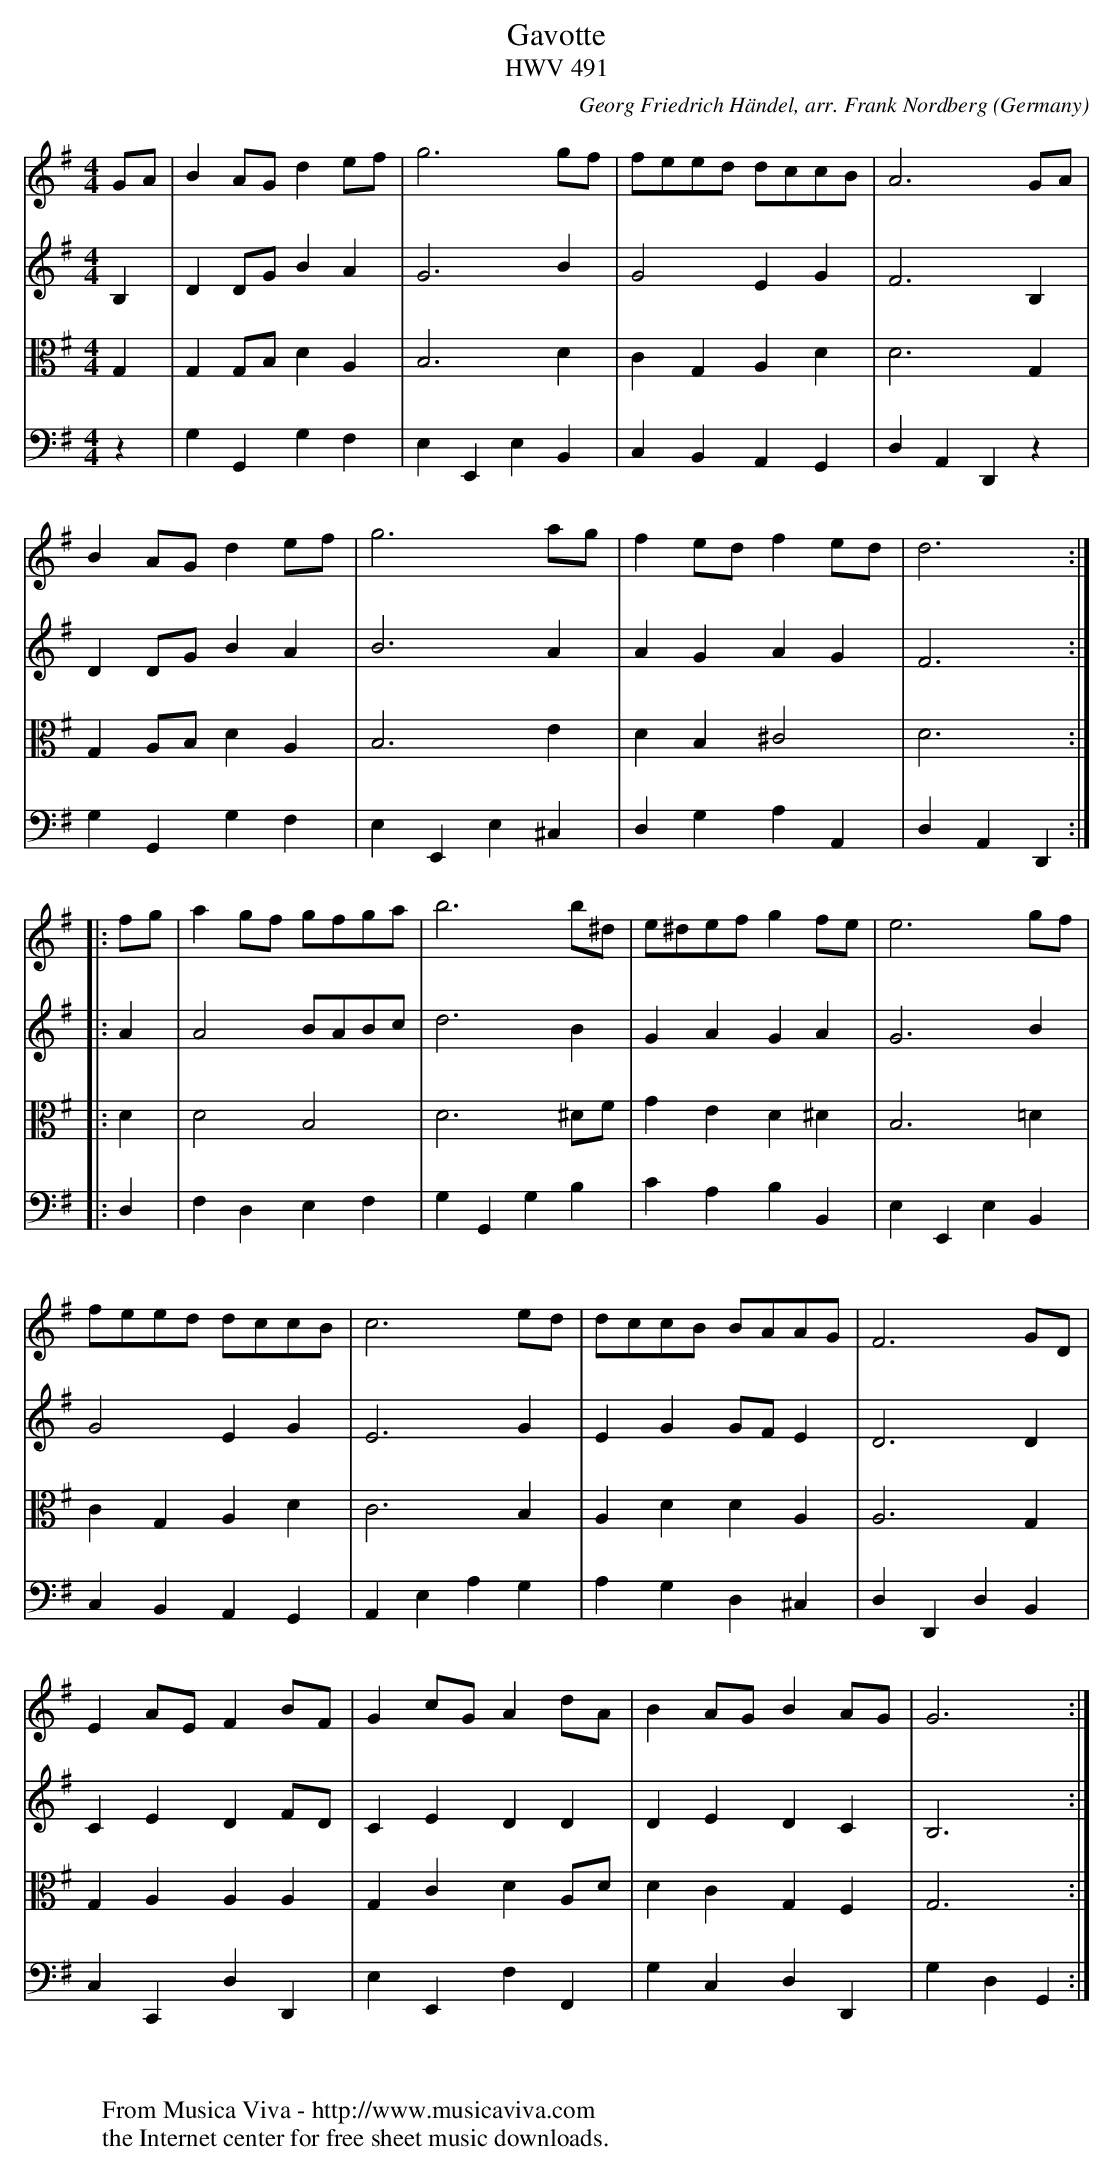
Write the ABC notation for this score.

X:1
T:Gavotte
T:HWV 491
C:Georg Friedrich H\"andel, arr. Frank Nordberg
O:Germany
V:1 Program 1 110 %Fiddle
V:2 Program 1 40 %Violin
V:3 Program 1 41 alto %Viola
V:4 Program 4 42 bass %Cello
M:4/4
K:G
V:1
GA|B2AG d2ef|g6gf|feed dccB|A6GA|
V:2
B,2|D2DG B2A2|G6B2|G4E2G2|F6B,2|
V:3
G,2|G,2G,B, D2A,2|B,6D2|C2G,2A,2D2|D6G,2|
V:4
z2|G,2G,,2 G,2F,2|E,2E,,2E,2B,,2|C,2B,,2A,,2G,,2|D,2A,,2D,,2z2|
V:1
B2AGd2ef|g6ag|f2edf2ed|d6:|
V:2
D2DGB2A2|B6A2|A2G2A2G2|F6:|
V:3
G,2A,B,D2A,2|B,6E2|D2B,2^C4|D6:|
V:4
G,2G,,2G,2F,2|E,2E,,2E,2^C,2|D,2G,2A,2A,,2|D,2A,,2D,,2:|
V:1
|:fg|a2gf gfga|b6b^d|e^defg2fe|e6gf|
V:2
|:A2|A4BABc|d6B2|G2A2G2A2|G6B2|
V:3
|:D2|D4B,4|D6^DF|G2E2D2^D2|B,6=D2|
V:4
|:D,2|F,2D,2E,2F,2|G,2G,,2G,2B,2|C2A,2B,2B,,2|E,2E,,2E,2B,,2|
V:1
feed dccB|c6ed|dccB BAAG|F6GD|
V:2
G4E2G2|E6G2|E2G2GFE2|D6D2|
V:3
C2G,2A,2D2|C6B,2|A,2D2D2A,2|A,6G,2|
V:4
C,2B,,2A,,2G,,2|A,,2E,2A,2G,2|A,2G,2D,2^C,2|D,2D,,2D,2B,,2|
V:1
E2AEF2BF|G2cGA2dA|B2AGB2AG|G6:|
V:2
C2E2D2FD|C2E2D2D2|D2E2D2C2|B,6:|
V:3
G,2A,2A,2A,2|G,2C2D2A,D|D2C2G,2F,2|G,6:|
V:4
C,2C,,2D,2D,,2|E,2E,,2F,2F,,2|G,2C,2D,2D,,2|G,2D,2G,,2:|
W:
W:
W:  From Musica Viva - http://www.musicaviva.com
W:  the Internet center for free sheet music downloads.
